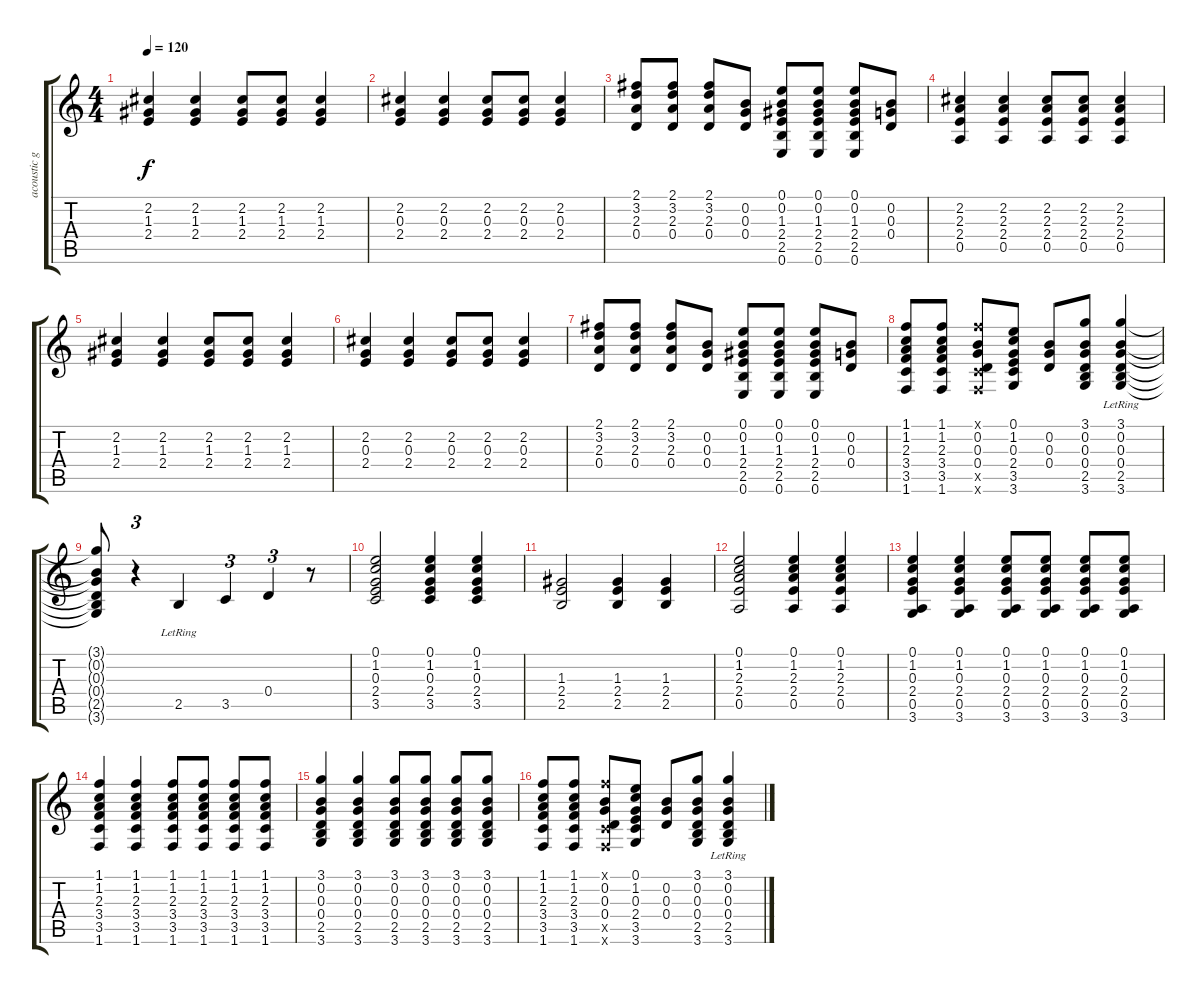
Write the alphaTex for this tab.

\track ("acoustic guit" "acoustic g") {instrument electricguitarclean}
\staff {score tabs}
\tuning (E4 B3 G3 D3 A2 E2) {hide}
\ts (4 4)
\tempo 120
\clef g2
\ks c
(2.2 1.3 2.4).4{dy f} (2.2 1.3 2.4).4 (2.2 1.3 2.4).8 (2.2 1.3 2.4).8 (2.2 1.3 2.4).4 |
(2.2 0.3 2.4).4 (2.2 0.3 2.4).4 (2.2 0.3 2.4).8 (2.2 0.3 2.4).8 (2.2 0.3 2.4).4 |
(2.1 3.2 2.3 0.4).8 (2.1 3.2 2.3 0.4).8 (2.1 3.2 2.3 0.4).8 (0.2 0.3 0.4).8 (0.1 0.2 1.3 2.4 2.5 0.6).8 (0.1 0.2 1.3 2.4 2.5 0.6).8 (0.1 0.2 1.3 2.4 2.5 0.6).8 (0.2 0.3 0.4).8 |
(2.2 2.3 2.4 0.5).4 (2.2 2.3 2.4 0.5).4 (2.2 2.3 2.4 0.5).8 (2.2 2.3 2.4 0.5).8 (2.2 2.3 2.4 0.5).4 |
(2.2 1.3 2.4).4 (2.2 1.3 2.4).4 (2.2 1.3 2.4).8 (2.2 1.3 2.4).8 (2.2 1.3 2.4).4 |
(2.2 0.3 2.4).4 (2.2 0.3 2.4).4 (2.2 0.3 2.4).8 (2.2 0.3 2.4).8 (2.2 0.3 2.4).4 |
(2.1 3.2 2.3 0.4).8 (2.1 3.2 2.3 0.4).8 (2.1 3.2 2.3 0.4).8 (0.2 0.3 0.4).8 (0.1 0.2 1.3 2.4 2.5 0.6).8 (0.1 0.2 1.3 2.4 2.5 0.6).8 (0.1 0.2 1.3 2.4 2.5 0.6).8 (0.2 0.3 0.4).8 |
(1.1 1.2 2.3 3.4 3.5 1.6).8 (1.1 1.2 2.3 3.4 3.5 1.6).8 (1.1{x} 0.2 0.3 0.4 3.5{x} 1.6{x}).8 (0.1 1.2 0.3 2.4 3.5 3.6).8 (0.2 0.3 0.4).8 (3.1 0.2 0.3 0.4 2.5 3.6).8 (3.1 0.2 0.3 0.4 2.5 3.6{lr}).4 |
(3.1{t} 0.2{t} 0.3{t} 0.4{t} 2.5{t} 3.6{t}).8 r.4{tu (3 2)} 2.5{lr}.4 3.5.4{tu (3 2)} 0.4.4{tu (3 2)} r.8 |
(0.1 1.2 0.3 2.4 3.5).2 (0.1 1.2 0.3 2.4 3.5).4 (0.1 1.2 0.3 2.4 3.5).4 |
(1.3 2.4 2.5).2 (1.3 2.4 2.5).4 (1.3 2.4 2.5).4 |
(0.1 1.2 2.3 2.4 0.5).2 (0.1 1.2 2.3 2.4 0.5).4 (0.1 1.2 2.3 2.4 0.5).4 |
(0.1 1.2 0.3 2.4 0.5 3.6).4 (0.1 1.2 0.3 2.4 0.5 3.6).4 (0.1 1.2 0.3 2.4 0.5 3.6).8 (0.1 1.2 0.3 2.4 0.5 3.6).8 (0.1 1.2 0.3 2.4 0.5 3.6).8 (0.1 1.2 0.3 2.4 0.5 3.6).8 |
(1.1 1.2 2.3 3.4 3.5 1.6).4 (1.1 1.2 2.3 3.4 3.5 1.6).4 (1.1 1.2 2.3 3.4 3.5 1.6).8 (1.1 1.2 2.3 3.4 3.5 1.6).8 (1.1 1.2 2.3 3.4 3.5 1.6).8 (1.1 1.2 2.3 3.4 3.5 1.6).8 |
(3.1 0.2 0.3 0.4 2.5 3.6).4 (3.1 0.2 0.3 0.4 2.5 3.6).4 (3.1 0.2 0.3 0.4 2.5 3.6).8 (3.1 0.2 0.3 0.4 2.5 3.6).8 (3.1 0.2 0.3 0.4 2.5 3.6).8 (3.1 0.2 0.3 0.4 2.5 3.6).8 |
(1.1 1.2 2.3 3.4 3.5 1.6).8 (1.1 1.2 2.3 3.4 3.5 1.6).8 (1.1{x} 0.2 0.3 0.4 3.5{x} 1.6{x}).8 (0.1 1.2 0.3 2.4 3.5 3.6).8 (0.2 0.3 0.4).8 (3.1 0.2 0.3 0.4 2.5 3.6).8 (3.1 0.2 0.3 0.4 2.5 3.6{lr}).4
